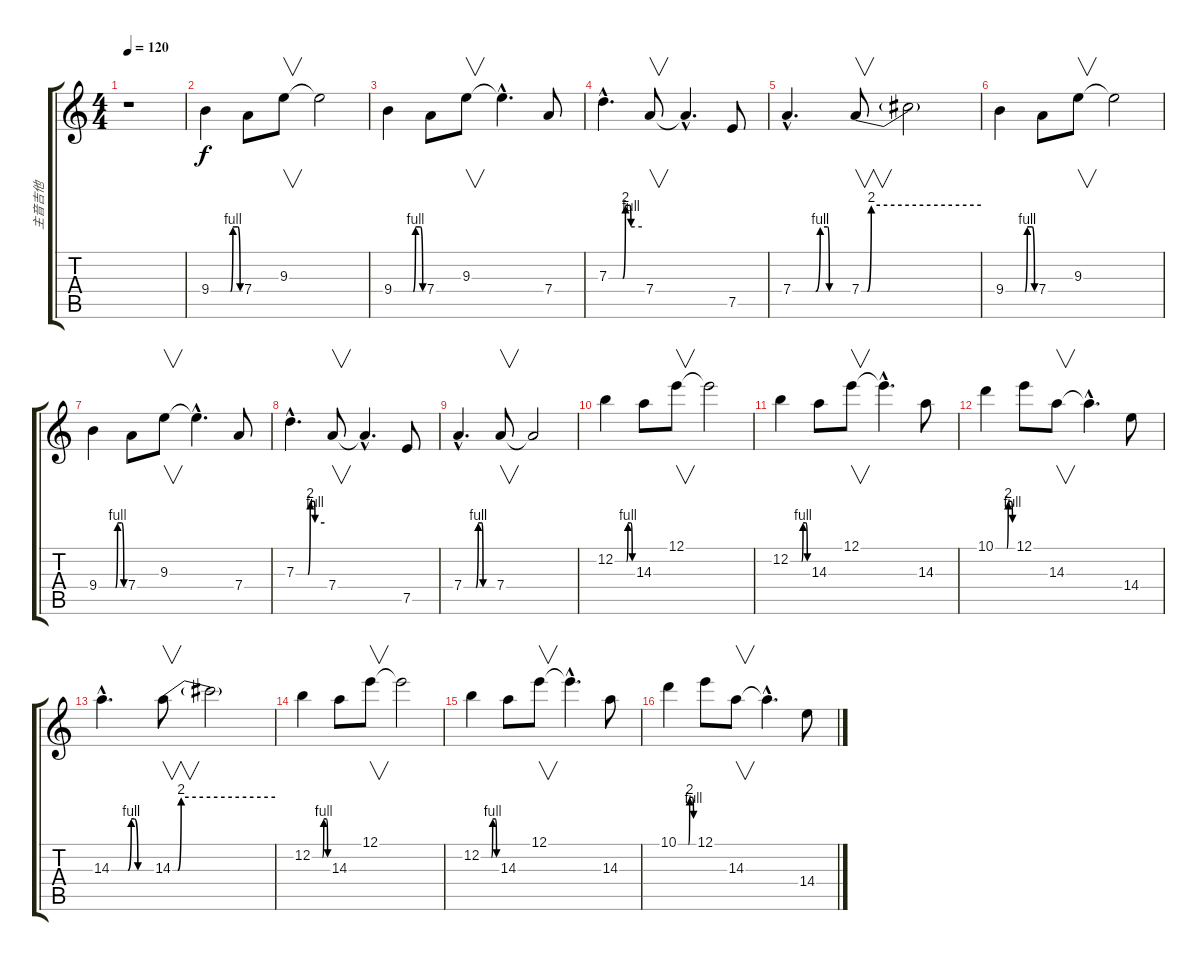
\track ("主音吉他" "主音吉他") {instrument overdrivenguitar}
\staff {score tabs}
\tuning (E4 B3 G3 D3 A2 E2) {hide}
\ts (4 4)
\tempo 120
\clef g2
\ks c
r.1{dy f instrument overdrivenguitar} |
9.4{be (custom 0 0 40 0 45 4 55 4 60 0)}.4 7.4.8 9.3.8{v} 9.3{t}.2 |
9.4{be (custom 0 0 40 0 45 4 55 4 60 0)}.4 7.4.8 9.3.8{v} 9.3{hac t}.4{d} 7.4.8 |
7.3{be (custom 0 0 25 0 30 8 38 8 40 4 60 4) hac}.4{d} 7.4.8{v} 7.4{hac t}.4{d} 7.5.8 |
7.4{be (custom 0 0 25 0 30 4 38 4 40 0 60 0) hac}.4{d} 7.4{be (custom 0 0 3 0 5 8 60 8)}.8{v} 7.4{t}.2 |
9.4{be (custom 0 0 40 0 45 4 55 4 60 0)}.4 7.4.8 9.3.8{v} 9.3{t}.2 |
9.4{be (custom 0 0 40 0 45 4 55 4 60 0)}.4 7.4.8 9.3.8{v} 9.3{hac t}.4{d} 7.4.8 |
7.3{be (custom 0 0 25 0 30 8 38 8 40 4 60 4) hac}.4{d} 7.4.8{v} 7.4{hac t}.4{d} 7.5.8 |
7.4{be (custom 0 0 25 0 30 4 38 4 40 0 60 0) hac}.4{d} 7.4.8{v} 7.4{t}.2 |
12.2{be (custom 0 0 40 0 45 4 55 4 60 0)}.4 14.3.8 12.1.8{v} 12.1{t}.2 |
12.2{be (custom 0 0 40 0 45 4 55 4 60 0)}.4 14.3.8 12.1.8{v} 12.1{hac t}.4{d} 14.3.8 |
10.1{be (custom 0 0 40 0 45 8 55 8 60 4)}.4 12.1.8 14.3.8{v} 14.3{hac t}.4{d} 14.4.8 |
14.3{be (custom 0 0 25 0 30 4 35 4 40 0 60 0) hac}.4{d} 14.3{be (custom 0 0 3 0 5 8 60 8)}.8{v} 14.3{t}.2 |
12.2{be (custom 0 0 40 0 45 4 55 4 60 0)}.4 14.3.8 12.1.8{v} 12.1{t}.2 |
12.2{be (custom 0 0 40 0 45 4 55 4 60 0)}.4 14.3.8 12.1.8{v} 12.1{hac t}.4{d} 14.3.8 |
10.1{be (custom 0 0 40 0 45 8 55 8 60 4)}.4 12.1.8 14.3.8{v} 14.3{hac t}.4{d} 14.4.8
